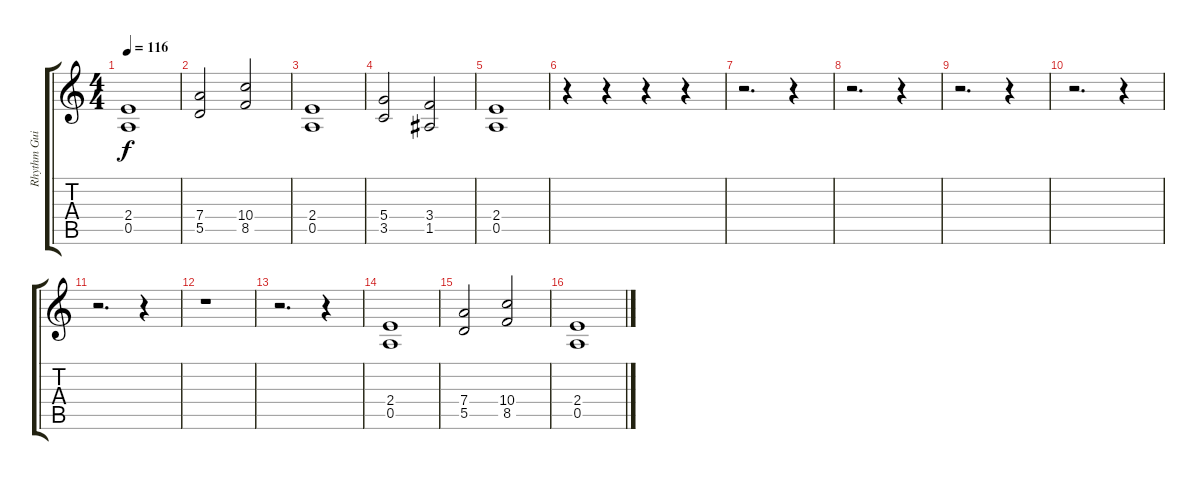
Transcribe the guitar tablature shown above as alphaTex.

\track ("Rhythm Guitar Doppel" "Rhythm Gui") {instrument distortionguitar}
\staff {score tabs}
\tuning (E4 B3 G3 D3 A2 E2) {hide}
\ts (4 4)
\tempo 116
\clef g2
\ks c
(2.4 0.5).1{dy f} |
(7.4 5.5).2 (10.4 8.5).2 |
(2.4 0.5).1 |
(5.4 3.5).2 (3.4 1.5).2 |
(2.4 0.5).1 |
r.4 r.4 r.4 r.4 |
r.2{d} r.4 |
r.2{d} r.4 |
r.2{d} r.4 |
r.2{d} r.4 |
r.2{d} r.4 |
r.1 |
r.2{d} r.4 |
(2.4 0.5).1 |
(7.4 5.5).2 (10.4 8.5).2 |
(2.4 0.5).1
